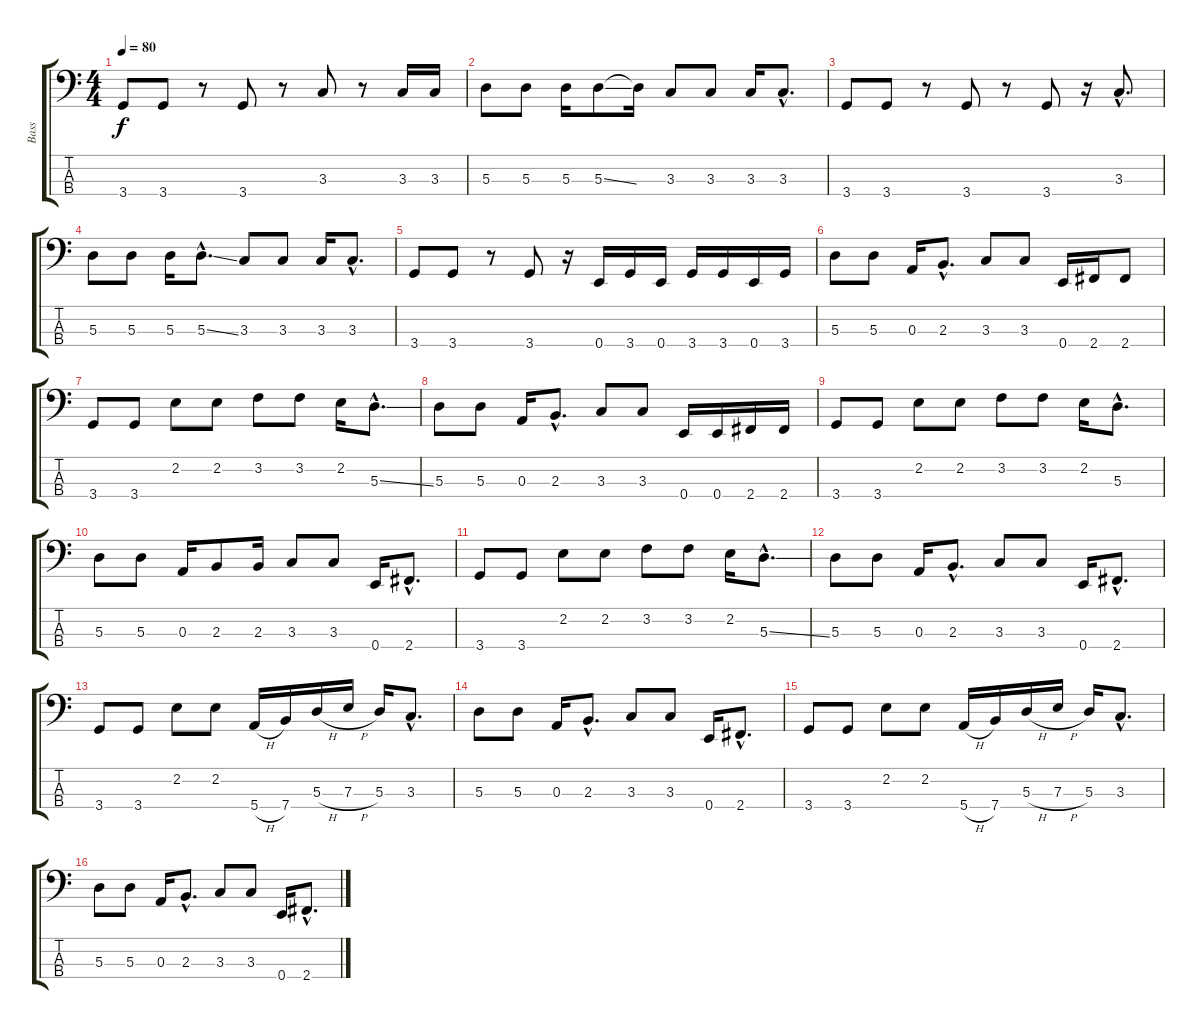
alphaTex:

\track ("Bass" "Bass") {instrument electricbassfinger}
\staff {score tabs}
\tuning (G2 D2 A1 E1) {hide}
\ts (4 4)
\tempo 80
\clef f4
\ks c
3.4.8{dy f} 3.4.8 r.8 3.4.8 r.8 3.3.8 r.8 3.3.16 3.3.16 |
5.3.8 5.3.8 5.3.16 5.3{ss}.8 5.3{t}.16 3.3.8 3.3.8 3.3.16 3.3{hac}.8{d} |
3.4.8 3.4.8 r.8 3.4.8 r.8 3.4.8 r.16 3.3{hac}.8{d} |
5.3.8 5.3.8 5.3.16 5.3{ss hac}.8{d} 3.3.8 3.3.8 3.3.16 3.3{hac}.8{d} |
3.4.8 3.4.8 r.8 3.4.8 r.16 0.4.16 3.4.16 0.4.16 3.4.16 3.4.16 0.4.16 3.4.16 |
5.3.8 5.3.8 0.3.16 2.3{hac}.8{d} 3.3.8 3.3.8 0.4.16 2.4.16 2.4.8 |
3.4.8 3.4.8 2.2.8 2.2.8 3.2.8 3.2.8 2.2.16 5.3{ss hac}.8{d} |
5.3.8 5.3.8 0.3.16 2.3{hac}.8{d} 3.3.8 3.3.8 0.4.16 0.4.16 2.4.16 2.4.16 |
3.4.8 3.4.8 2.2.8 2.2.8 3.2.8 3.2.8 2.2.16 5.3{hac}.8{d} |
5.3.8 5.3.8 0.3.16 2.3.8 2.3.16 3.3.8 3.3.8 0.4.16 2.4{hac}.8{d} |
3.4.8 3.4.8 2.2.8 2.2.8 3.2.8 3.2.8 2.2.16 5.3{ss hac}.8{d} |
5.3.8 5.3.8 0.3.16 2.3{hac}.8{d} 3.3.8 3.3.8 0.4.16 2.4{hac}.8{d} |
3.4.8 3.4.8 2.2.8 2.2.8 5.4{h}.16 7.4.16 5.3{h}.16 7.3{h}.16 5.3.16 3.3{hac}.8{d} |
5.3.8 5.3.8 0.3.16 2.3{hac}.8{d} 3.3.8 3.3.8 0.4.16 2.4{hac}.8{d} |
3.4.8 3.4.8 2.2.8 2.2.8 5.4{h}.16 7.4.16 5.3{h}.16 7.3{h}.16 5.3.16 3.3{hac}.8{d} |
5.3.8 5.3.8 0.3.16 2.3{hac}.8{d} 3.3.8 3.3.8 0.4.16 2.4{hac}.8{d}
